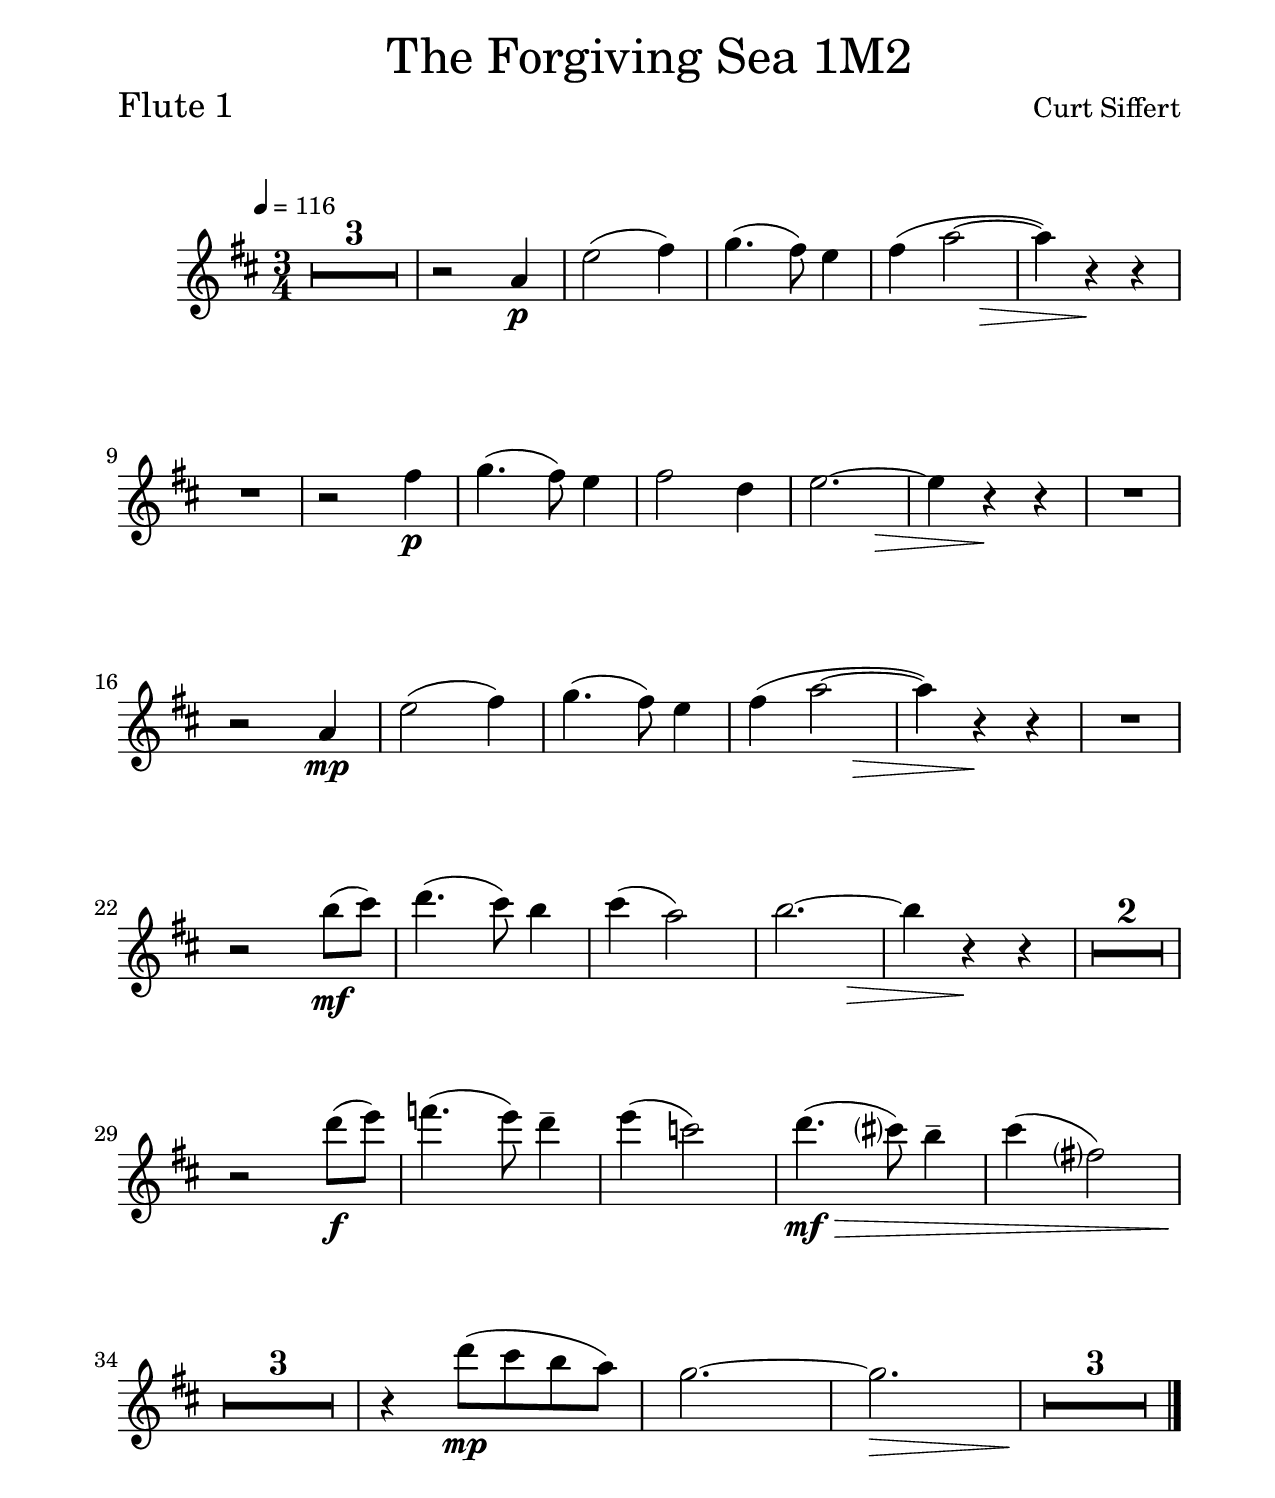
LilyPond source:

\version "2.16.0"
\include "english.ly"
\include "../lib/parts.ily"

\header {
  	instrument = \markup \larger \larger "Flute 1"
}

\version "2.24.0"
\include "english.ly"

fluteOneNotes = \relative c'' {

	\time 3/4
	\key d \major
	\set tieWaitForNote = ##t
	\override Score.RehearsalMark.self-alignment-X = #LEFT

	\tag #'part { R2.*3 }
	\tag #'score { 
		R2.*3^\markup { \left-align \tiny "03:37:37:00" }
	}
	
	r2 a4\p |
	e'2( fs4) |
	g4.( fs8) e4 |
	fs( 
		<< a2~ {s4 s\> } >> |
	a4) r\! r | 
	
	\tag #'part { \break }
	
	R2.
	
	r2 fs4\p |
	g4.( fs8) e4 |
	fs2 d4 |
	\tag #'part { << e2.~ {s2 s4\> } >> | }
	\tag #'score {
		<< {e2.~^\markup { \left-align \tiny "03:37:55:19" }} {s2 s4\> } >> |		
	} 
	e4 r\! r |
	
	R2. 
	
	\tag #'part { \break }
	
	r2 a,4\mp |
	e'2( fs4) |
	g4.( fs8) e4 |
	fs(
		<< a2~ {s4 s\> } >> |
	a4) r\! r |
	
	R2.
	
	\tag #'part { \break }
	
	r2 b8\mf( cs) |
	d4.( cs8) b4 |
	cs( a2) |
	<< b2.~ {s2 s4\> } >> |
	b4 r\! r |
	
	R2.*2
	
	\tag #'part { \break }
	
	r2 d8\f( e) |
	\tag #'part { f4.( e8) d4-- | }
	\tag #'score {
		f4.(^\markup { \left-align \tiny "03:38:22:02" } e8) d4-- |		
	}
	e( c2) |
	d4.\mf\>( cs?8) b4-- | 
	cs( fs,?2) |
	
	\tag #'part { \break }
	
	\tag #'part { R2.*3\! }
	\tag #'score { R2.*3\!^\markup { \left-align \tiny "03:38:28:09" }}
	
	r4 d'8\mp( cs b a) |
	g2.~ |
	g2.\> |
	
	\tag #'part { R2.*3\! }
	\tag #'score { 
		R2.*2\! 
		R2.^\markup { \left-align \tiny "03:38:40:21" }
	}
	\bar "|."
		
}


<<
	\new Staff \relative c'' { 
		\everyPartScore
		\keepWithTag #'part \fluteOneNotes	
	}	
>>